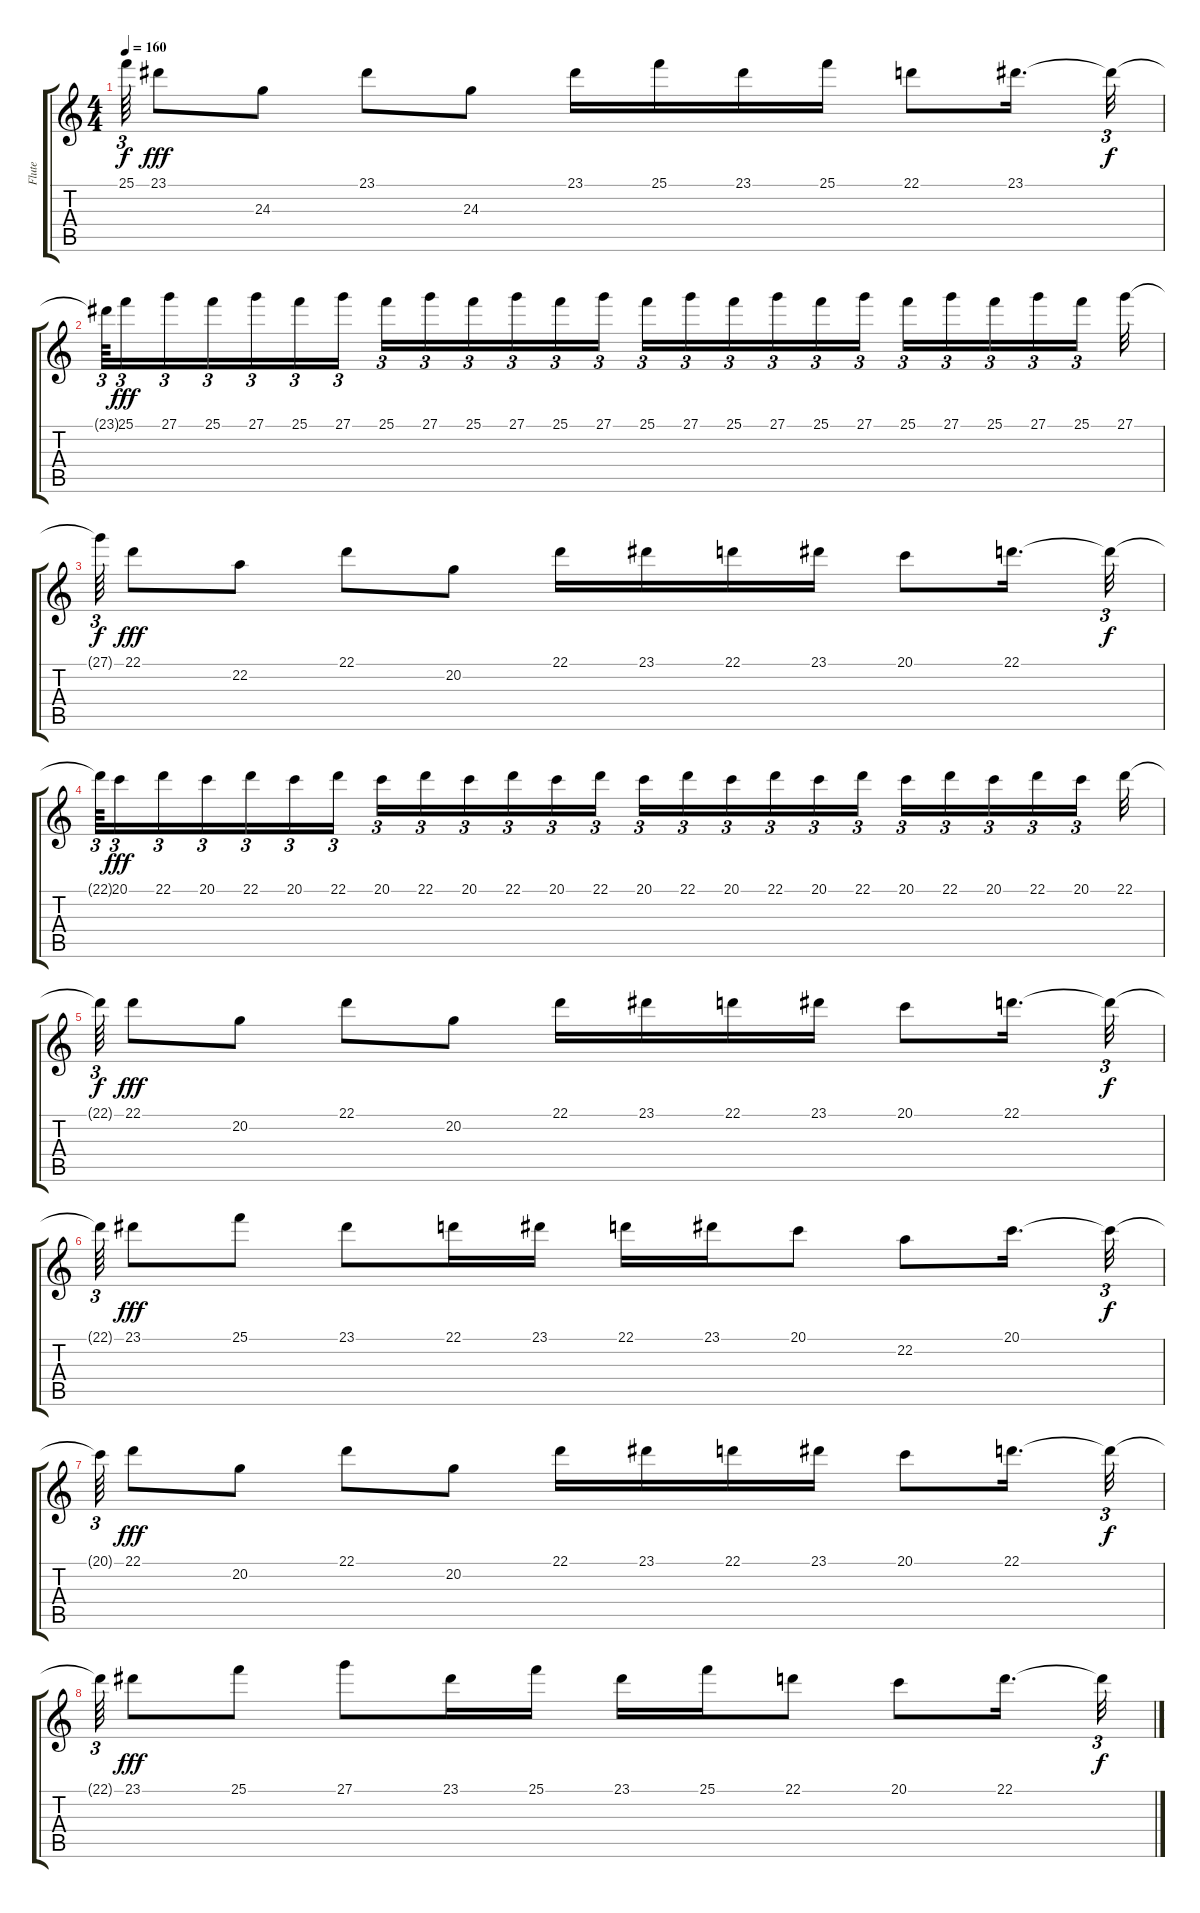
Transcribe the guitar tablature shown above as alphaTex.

\track ("Flute" "Flute") {instrument piccolo}
\staff {score tabs}
\tuning (E4 B3 G3 D3 A2 E2) {hide}
\ts (4 4)
\tempo 160
\clef g2
\ks c
25.1{t}.64{tu (3 2) dy f} 23.1.8{dy fff} 24.3.8 23.1.8 24.3.8 23.1.16 25.1.16 23.1.16 25.1.16 22.1.8 23.1.16{d} 23.1{t}.32{tu (3 2) dy f} |
23.1{t}.64{tu (3 2)} 25.1.16{tu (3 2) dy fff} 27.1.16{tu (3 2)} 25.1.16{tu (3 2)} 27.1.16{tu (3 2)} 25.1.16{tu (3 2)} 27.1.16{tu (3 2)} 25.1.16{tu (3 2)} 27.1.16{tu (3 2)} 25.1.16{tu (3 2)} 27.1.16{tu (3 2)} 25.1.16{tu (3 2)} 27.1.16{tu (3 2)} 25.1.16{tu (3 2)} 27.1.16{tu (3 2)} 25.1.16{tu (3 2)} 27.1.16{tu (3 2)} 25.1.16{tu (3 2)} 27.1.16{tu (3 2)} 25.1.16{tu (3 2)} 27.1.16{tu (3 2)} 25.1.16{tu (3 2)} 27.1.16{tu (3 2)} 25.1.16{tu (3 2)} 27.1.32 |
27.1{t}.64{tu (3 2) dy f} 22.1.8{dy fff} 22.2.8 22.1.8 20.2.8 22.1.16 23.1.16 22.1.16 23.1.16 20.1.8 22.1.16{d} 22.1{t}.32{tu (3 2) dy f} |
22.1{t}.64{tu (3 2)} 20.1.16{tu (3 2) dy fff} 22.1.16{tu (3 2)} 20.1.16{tu (3 2)} 22.1.16{tu (3 2)} 20.1.16{tu (3 2)} 22.1.16{tu (3 2)} 20.1.16{tu (3 2)} 22.1.16{tu (3 2)} 20.1.16{tu (3 2)} 22.1.16{tu (3 2)} 20.1.16{tu (3 2)} 22.1.16{tu (3 2)} 20.1.16{tu (3 2)} 22.1.16{tu (3 2)} 20.1.16{tu (3 2)} 22.1.16{tu (3 2)} 20.1.16{tu (3 2)} 22.1.16{tu (3 2)} 20.1.16{tu (3 2)} 22.1.16{tu (3 2)} 20.1.16{tu (3 2)} 22.1.16{tu (3 2)} 20.1.16{tu (3 2)} 22.1.32 |
22.1{t}.64{tu (3 2) dy f} 22.1.8{dy fff} 20.2.8 22.1.8 20.2.8 22.1.16 23.1.16 22.1.16 23.1.16 20.1.8 22.1.16{d} 22.1{t}.32{tu (3 2) dy f} |
22.1{t}.64{tu (3 2)} 23.1.8{dy fff} 25.1.8 23.1.8 22.1.16 23.1.16 22.1.16 23.1.16 20.1.8 22.2.8 20.1.16{d} 20.1{t}.32{tu (3 2) dy f} |
20.1{t}.64{tu (3 2)} 22.1.8{dy fff} 20.2.8 22.1.8 20.2.8 22.1.16 23.1.16 22.1.16 23.1.16 20.1.8 22.1.16{d} 22.1{t}.32{tu (3 2) dy f} |
22.1{t}.64{tu (3 2)} 23.1.8{dy fff} 25.1.8 27.1.8 23.1.16 25.1.16 23.1.16 25.1.16 22.1.8 20.1.8 22.1.16{d} 22.1{t}.32{tu (3 2) dy f}
